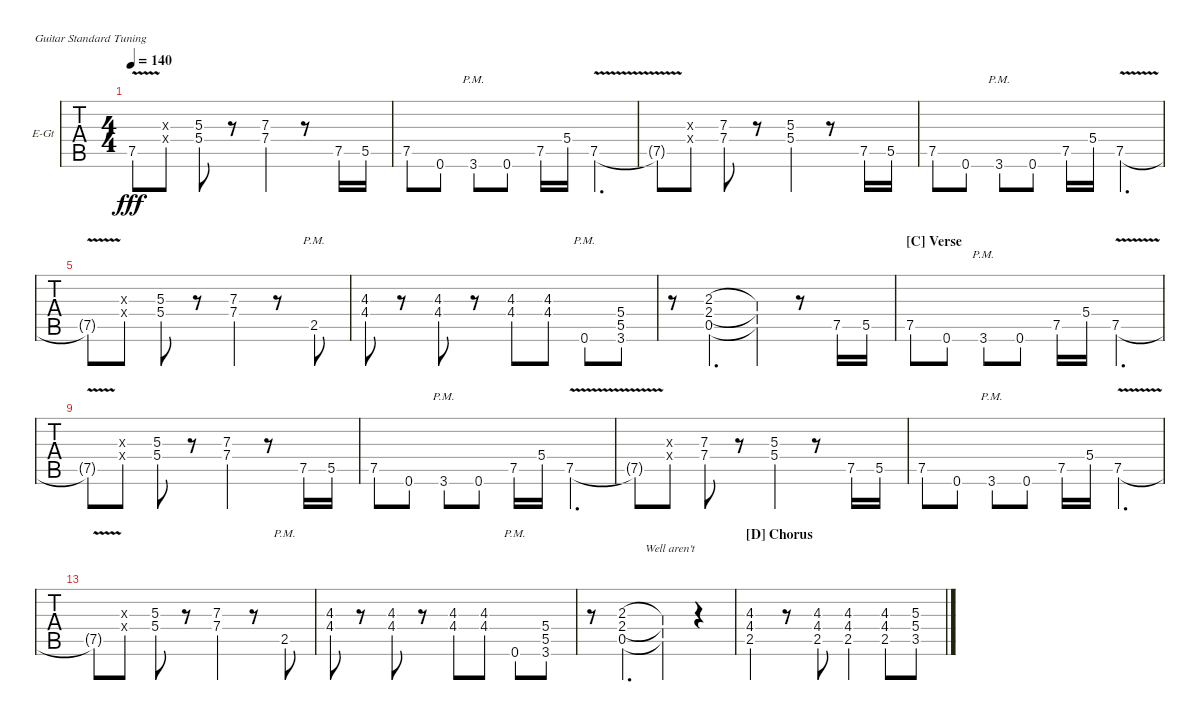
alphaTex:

\bracketExtendMode nobrackets
\firstSystemTrackNameOrientation horizontal
\otherSystemsTrackNameOrientation horizontal
\defaultBarNumberDisplay FirstOfSystem
\track ("Rhythm" "E-Gt") {instrument distortionguitar}
\staff {tabs}
\tuning (E4 B3 G3 D3 A2 E2)
\ts (4 4)
\tempo 140
\clef g2
\scale
0.259644
\ks c
7.5{v t}.8{dy fff} (5.4{x} 5.3{x}).8 (5.4 5.3).8 r.8 (7.4 7.3).4 r.8 7.5.16 5.5.16 |
\scale
0.240356 7.5.8 0.6.8 3.6{pm}.8 0.6.8 7.5.16 5.4.16 7.5{v}.4{d} |
\scale
0.259644 7.5{v t}.8 (5.4{x} 5.3{x}).8 (7.4 7.3).8 r.8 (5.4 5.3).4 r.8 7.5.16 5.5.16 |
\scale
0.259615 7.5.8 0.6.8 3.6{pm}.8 0.6.8 7.5.16 5.4.16 7.5{v}.4{d} |
\scale
0.240385 7.5{v t}.8 (5.4{x} 5.3{x}).8 (5.4 5.3).8 r.8 (7.4 7.3).4 r.8 2.5{pm}.8 |
\scale
0.25641 (4.4 4.3).8 r.8 (4.4 4.3).8 r.8 (4.4 4.3).8 (4.4 4.3).8 0.6{pm}.8 (3.6 5.5 5.4).8 |
\scale
0.24359 r.8 (2.4 0.5 2.3).4{d} (2.4{t} 0.5{t} 2.3{t}).4 r.8 7.5.16 5.5.16 |
\section ("C" "Verse")
\scale
0.240356 7.5.8 0.6.8 3.6{pm}.8 0.6.8 7.5.16 5.4.16 7.5{v}.4{d} |
\scale
0.259644 7.5{v t}.8 (5.4{x} 5.3{x}).8 (5.4 5.3).8 r.8 (7.4 7.3).4 r.8 7.5.16 5.5.16 |
\scale
0.240356 7.5.8 0.6.8 3.6{pm}.8 0.6.8 7.5.16 5.4.16 7.5{v}.4{d} |
\scale
0.259644 7.5{v t}.8 (5.4{x} 5.3{x}).8 (7.4 7.3).8 r.8 (5.4 5.3).4 r.8 7.5.16 5.5.16 |
\scale
0.274112 7.5.8 0.6.8 3.6{pm}.8 0.6.8 7.5.16 5.4.16 7.5{v}.4{d} |
\scale
0.253807 7.5{v t}.8 (5.4{x} 5.3{x}).8 (5.4 5.3).8 r.8 (7.4 7.3).4 r.8 2.5{pm}.8 |
\scale
0.270728 (4.4 4.3).8 r.8 (4.4 4.3).8 r.8 (4.4 4.3).8 (4.4 4.3).8 0.6{pm}.8 (3.6 5.5 5.4).8 |
\scale
0.201354 r.8 (2.4 0.5 2.3).4{d lyrics (0 "") lyrics (1 "") lyrics (2 "") lyrics (3 "") lyrics (4 "")} (2.4{t} 0.5{t} 2.3{t}).4{lyrics (0 "     Well aren't") lyrics (1 "") lyrics (2 "") lyrics (3 "") lyrics (4 "")} r.4 |
\section ("D" "Chorus")
\scale
0.255941 (4.4 4.3 2.5).4 r.8 (4.4 4.3 2.5).8 (4.4 4.3 2.5).4 (4.4 4.3 2.5).8 (5.4 5.3 3.5).8
